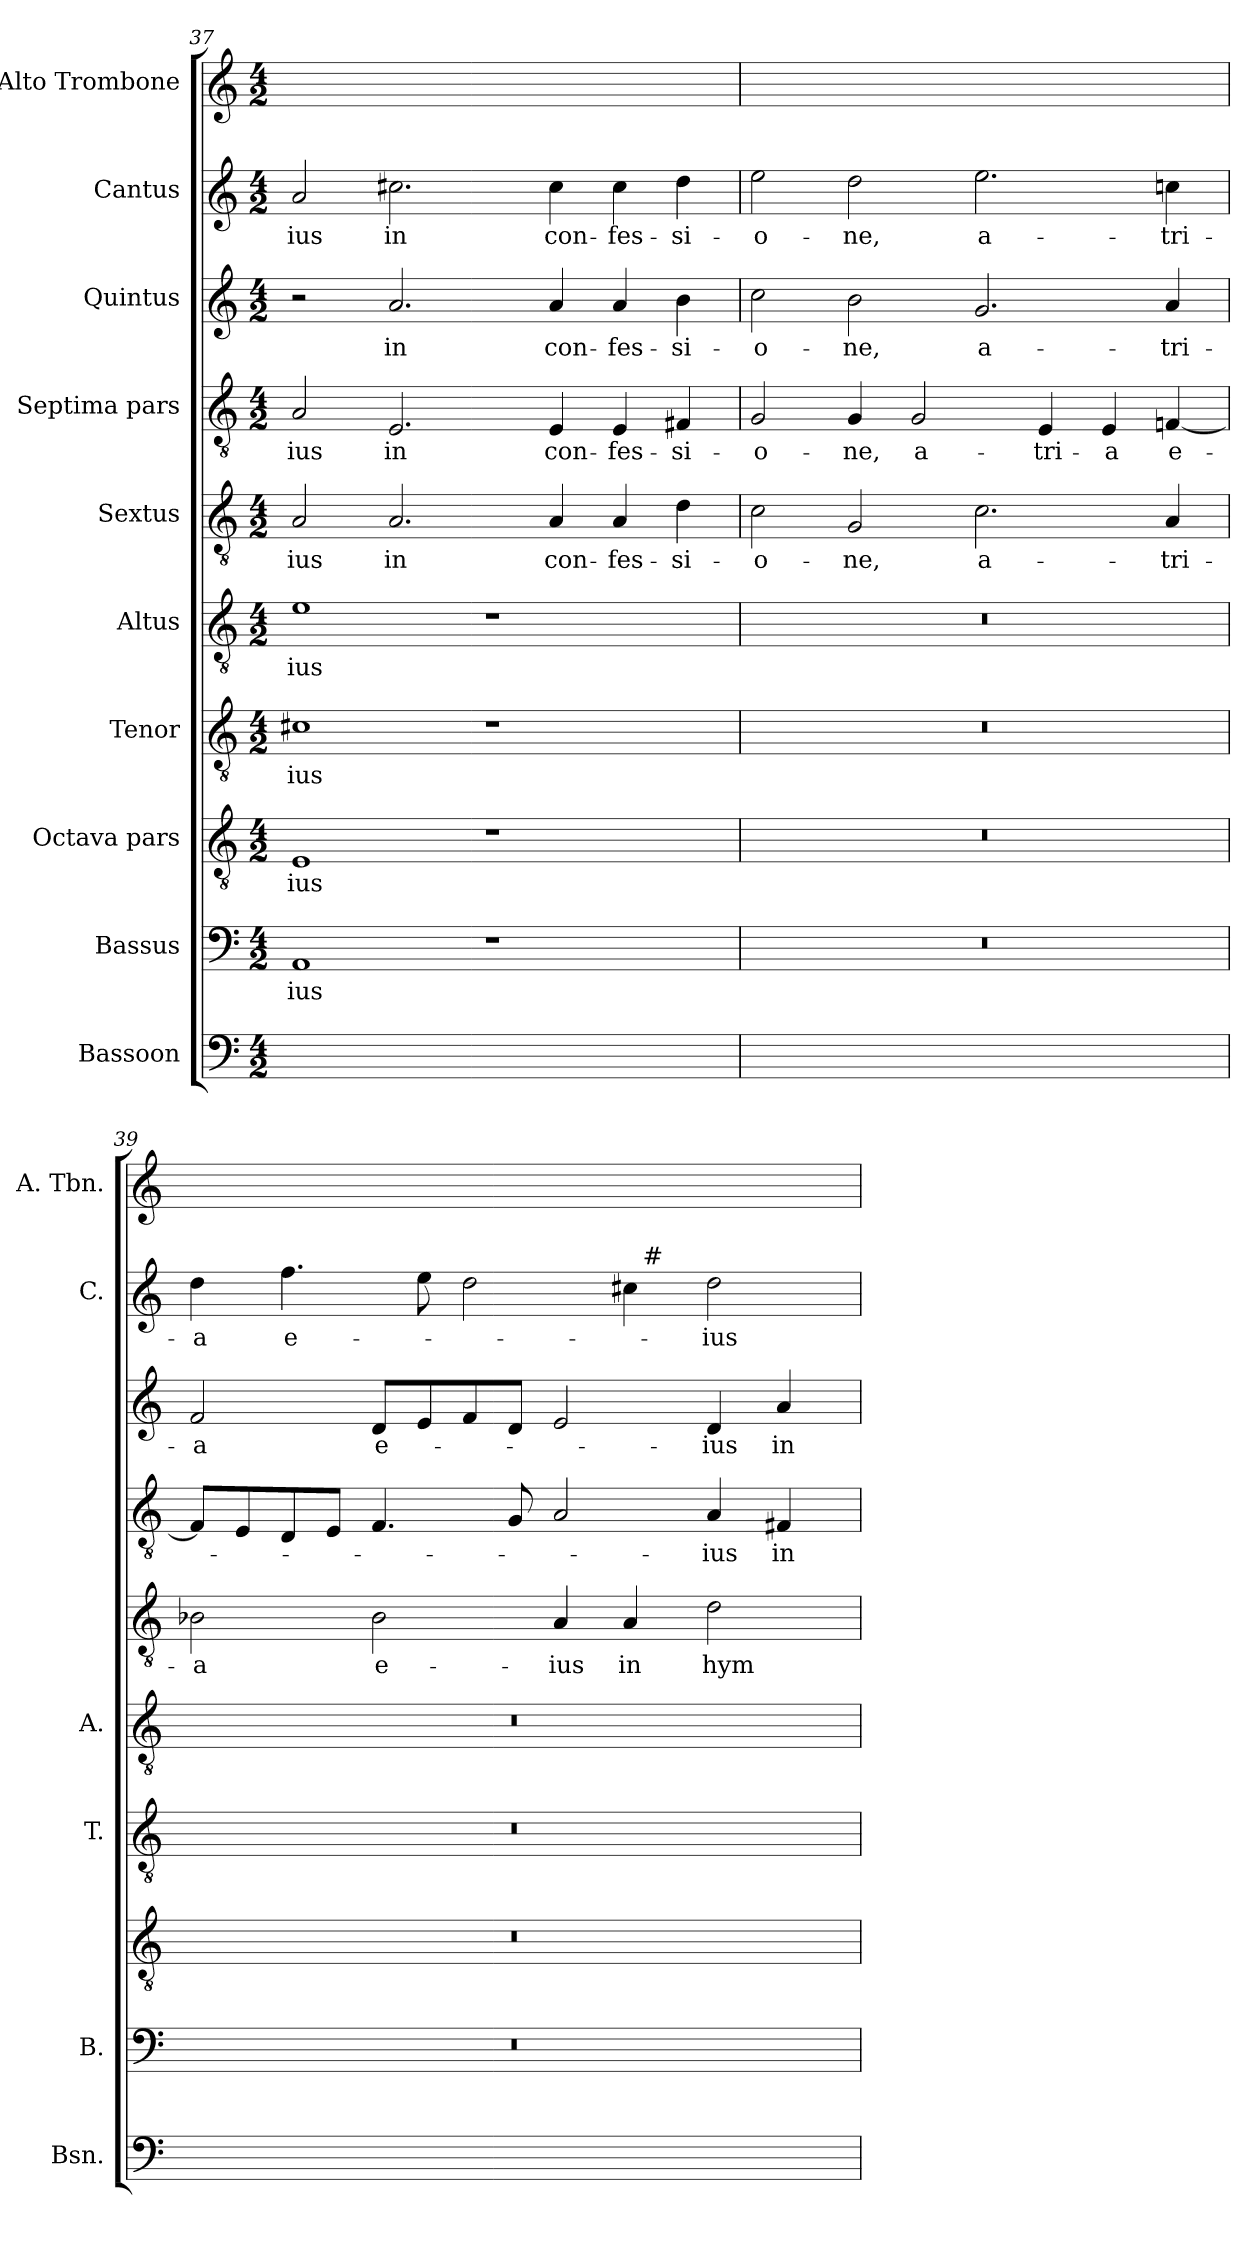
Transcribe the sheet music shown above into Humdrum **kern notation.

**kern	**text	**kern	**text	**kern	**text	**kern	**text	**kern	**text	**kern	**text	**kern	**text	**kern	**text	**kern	**text	**kern	**text
*part10	*part10	*part9	*part9	*part8	*part8	*part7	*part7	*part6	*part6	*part5	*part5	*part4	*part4	*part3	*part3	*part2	*part2	*part1	*part1
*staff10	*staff10	*staff9	*staff9	*staff8	*staff8	*staff7	*staff7	*staff6	*staff6	*staff5	*staff5	*staff4	*staff4	*staff3	*staff3	*staff2	*staff2	*staff1	*staff1
*I"Bassoon	*	*I"Bassus	*	*I"Octava pars	*	*I"Tenor	*	*I"Altus	*	*I"Sextus	*	*I"Septima pars	*	*I"Quintus	*	*I"Cantus	*	*I"Alto Trombone	*
*I'Bsn.	*	*I'B.	*	*	*	*I'T.	*	*I'A.	*	*	*	*	*	*	*	*I'C.	*	*I'A. Tbn.	*
*clefF4	*	*clefF4	*	*clefGv2	*	*clefGv2	*	*clefGv2	*	*clefGv2	*	*clefGv2	*	*clefG2	*	*clefG2	*	*clefG2	*
*	*	*	*	*ITrd7c12	*	*ITrd7c12	*	*ITrd7c12	*	*ITrd7c12	*	*	*	*	*	*	*	*	*
*k[]	*	*k[]	*	*k[]	*	*k[]	*	*k[]	*	*k[]	*	*k[]	*	*k[]	*	*k[]	*	*k[]	*
*C:	*	*C:	*	*C:	*	*C:	*	*C:	*	*C:	*	*C:	*	*C:	*	*C:	*	*C:	*
*M4/2	*	*M4/2	*	*M4/2	*	*M4/2	*	*M4/2	*	*M4/2	*	*M4/2	*	*M4/2	*	*M4/2	*	*M4/2	*
=37	=37	=37	=37	=37	=37	=37	=37	=37	=37	=37	=37	=37	=37	=37	=37	=37	=37	=37	=37
!	!	!	!LO:LY:b	!	!LO:LY:b	!	!LO:LY:b	!	!LO:LY:b	!	!LO:LY:b	!	!LO:LY:b	!	!	!	!LO:LY:b	!	!
1AAyy	-ius	1AA	-ius	1EE	-ius	1C#X	-ius	1E	-ius	2AA/	-ius	2A/	-ius	2r	.	2a/	-ius	2a/yy	-ius
!	!	!	!	!	!	!	!	!	!	!	!LO:LY:b	!	!LO:LY:b	!	!LO:LY:b	!	!LO:LY:b	!	!
.	.	.	.	.	.	.	.	.	.	2.AA/	in	2.E/	in	2.a/	in	2.cc#X\	in	2.cc#\yy	in
1ryy	.	1r	.	1r	.	1r	.	1r	.	.	.	.	.	.	.	.	.	.	.
!	!	!	!	!	!	!	!	!	!	!	!LO:LY:b	!	!LO:LY:b	!	!LO:LY:b	!	!LO:LY:b	!	!
.	.	.	.	.	.	.	.	.	.	4AA/	con-	4E/	con-	4a/	con-	4cc#\	con-	4cc#\yy	con-
!	!	!	!	!	!	!	!	!	!	!	!LO:LY:b	!	!LO:LY:b	!	!LO:LY:b	!	!LO:LY:b	!	!
.	.	.	.	.	.	.	.	.	.	4AA/	-fes-	4E/	-fes-	4a/	-fes-	4cc#\	-fes-	4cc#\yy	-fes-
!	!	!	!	!	!	!	!	!	!	!	!LO:LY:b	!	!LO:LY:b	!	!LO:LY:b	!	!LO:LY:b	!	!
.	.	.	.	.	.	.	.	.	.	4D\	-si-	4F#X/	-si-	4b\	-si-	4dd\	-si-	4dd\yy	-si-
=38	=38	=38	=38	=38	=38	=38	=38	=38	=38	=38	=38	=38	=38	=38	=38	=38	=38	=38	=38
!	!	!LO:N:vis=1	!	!LO:N:vis=1	!	!LO:N:vis=1	!	!LO:N:vis=1	!	!	!LO:LY:b	!	!LO:LY:b	!	!LO:LY:b	!	!LO:LY:b	!	!
0ryy	.	0r	.	0r	.	0r	.	0r	.	2C\	-o-	2G/	-o-	2cc\	-o-	2ee\	-o-	2ee\yy	-o-
!	!	!	!	!	!	!	!	!	!	!	!LO:LY:b	!	!LO:LY:b	!	!LO:LY:b	!	!LO:LY:b	!	!
.	.	.	.	.	.	.	.	.	.	2GG/	-ne,	4G/	-ne,	2b\	-ne,	2dd\	-ne,	2dd\yy	-ne,
!	!	!	!	!	!	!	!	!	!	!	!	!	!LO:LY:b	!	!	!	!	!	!
.	.	.	.	.	.	.	.	.	.	.	.	2G/	a-	.	.	.	.	.	.
!	!	!	!	!	!	!	!	!	!	!	!LO:LY:b	!	!	!	!LO:LY:b	!	!LO:LY:b	!	!
.	.	.	.	.	.	.	.	.	.	2.C\	a-	.	.	2.g/	a-	2.ee\	a-	2.ee\yy	a-
!	!	!	!	!	!	!	!	!	!	!	!	!	!LO:LY:b	!	!	!	!	!	!
.	.	.	.	.	.	.	.	.	.	.	.	4E/	-tri-	.	.	.	.	.	.
!	!	!	!	!	!	!	!	!	!	!	!	!	!LO:LY:b	!	!	!	!	!	!
.	.	.	.	.	.	.	.	.	.	.	.	4E/	-a	.	.	.	.	.	.
!	!	!	!	!	!	!	!	!	!	!	!LO:LY:b	!	!LO:LY:b	!	!LO:LY:b	!	!LO:LY:b	!	!
.	.	.	.	.	.	.	.	.	.	4AA/	-tri-	[4Fn/	e-	4a/	-tri-	4ccn\	-tri-	4cc\yy	-tri-
=39	=39	=39	=39	=39	=39	=39	=39	=39	=39	=39	=39	=39	=39	=39	=39	=39	=39	=39	=39
!	!	!LO:N:vis=1	!	!LO:N:vis=1	!	!LO:N:vis=1	!	!LO:N:vis=1	!	!	!LO:LY:b	!	!	!	!LO:LY:b	!	!LO:LY:b	!	!
*	*	*	*	*	*	*	*	*	*	*	*	*	*	*	*	*^	*	*	*
0ryy	.	0r	.	0r	.	0r	.	0r	.	2BB-X\	-a	8F/L]	.	2f/	-a	4dd\	1ryy	-a	4dd\yy	-a
.	.	.	.	.	.	.	.	.	.	.	.	8E/	.	.	.	.	.	.	.	.
!	!	!	!	!	!	!	!	!	!	!	!	!	!	!	!	!	!	!LO:LY:b	!	!
.	.	.	.	.	.	.	.	.	.	.	.	8D/	.	.	.	4.ff\	.	e-	4.ff\yy	e-
.	.	.	.	.	.	.	.	.	.	.	.	8E/J	.	.	.	.	.	.	.	.
!	!	!	!	!	!	!	!	!	!	!	!LO:LY:b	!	!	!	!LO:LY:b	!	!	!	!	!
.	.	.	.	.	.	.	.	.	.	2BB-\	e-	4.F/	.	8d/L	e-	.	.	.	.	.
.	.	.	.	.	.	.	.	.	.	.	.	.	.	8e/	.	8ee\	.	.	8ee\yy	.
.	.	.	.	.	.	.	.	.	.	.	.	.	.	8f/	.	2dd\	.	.	2dd\yy	.
.	.	.	.	.	.	.	.	.	.	.	.	8G/	.	8d/J	.	.	.	.	.	.
!	!	!	!	!	!	!	!	!	!	!	!LO:LY:b	!	!	!	!	!	!	!	!	!
.	.	.	.	.	.	.	.	.	.	4AA/	-ius	2A/	.	2e/	.	.	4ryy	.	.	.
!	!	!	!	!	!	!	!	!	!	!	!LO:LY:b	!	!	!	!	!	!	!	!	!
.	.	.	.	.	.	.	.	.	.	4AA/	in	.	.	.	.	4cc#\	32ryy	.	4cc#\yy	.
!	!	!	!	!	!	!	!	!	!	!	!	!	!	!	!	!	!LO:TX:a:t=#	!	!	!
.	.	.	.	.	.	.	.	.	.	.	.	.	.	.	.	.	2ryy	.	.	.
!	!	!	!	!	!	!	!	!	!	!	!LO:LY:b	!	!LO:LY:b	!	!LO:LY:b	!	!	!LO:LY:b	!	!
.	.	.	.	.	.	.	.	.	.	2D\	hym-	4A/	-ius	4d/	-ius	2dd\	.	-ius	2dd\yy	-ius
!	!	!	!	!	!	!	!	!	!	!	!	!	!LO:LY:b	!	!LO:LY:b	!	!	!	!	!
.	.	.	.	.	.	.	.	.	.	.	.	4F#X/	in	4a/	in	.	.	.	.	.
.	.	.	.	.	.	.	.	.	.	.	.	.	.	.	.	.	8..ryy	.	.	.
*	*	*	*	*	*	*	*	*	*	*	*	*	*	*	*	*v	*v	*	*	*
=	=	=	=	=	=	=	=	=	=	=	=	=	=	=	=	=	=	=	=
*-	*-	*-	*-	*-	*-	*-	*-	*-	*-	*-	*-	*-	*-	*-	*-	*-	*-	*-	*-
